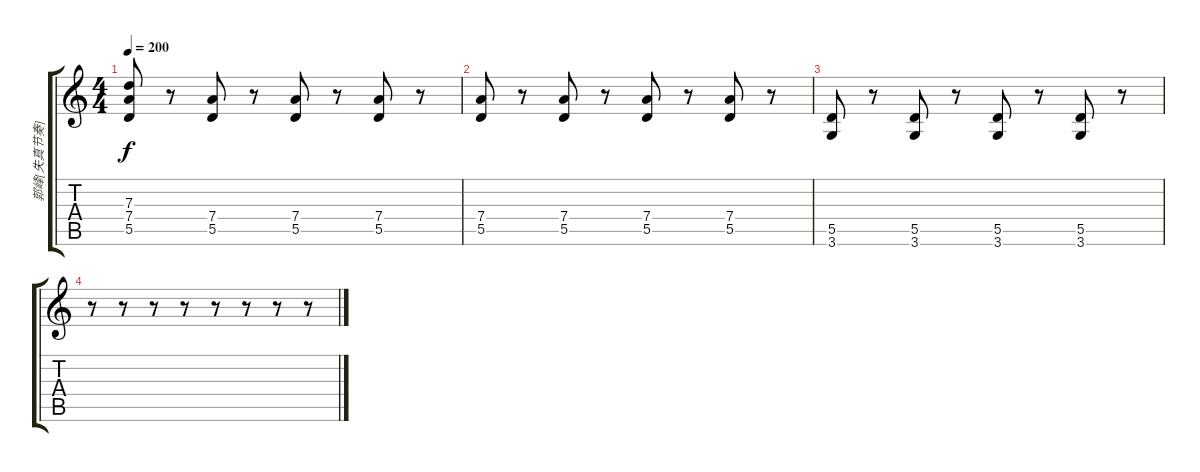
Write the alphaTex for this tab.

\track ("郭峰[失真节奏]" "郭峰[失真节奏]") {instrument distortionguitar}
\staff {score tabs}
\tuning (E4 B3 G3 D3 A2 E2) {hide}
\ts (4 4)
\tempo 200
\clef g2
\ks c
(7.3 7.4 5.5).8{dy f} r.8 (7.4 5.5).8 r.8 (7.4 5.5).8 r.8 (7.4 5.5).8 r.8 |
(7.4 5.5).8 r.8 (7.4 5.5).8 r.8 (7.4 5.5).8 r.8 (7.4 5.5).8 r.8 |
(5.5 3.6).8 r.8 (5.5 3.6).8 r.8 (5.5 3.6).8 r.8 (5.5 3.6).8 r.8 |
r.8 r.8 r.8 r.8 r.8 r.8 r.8 r.8
